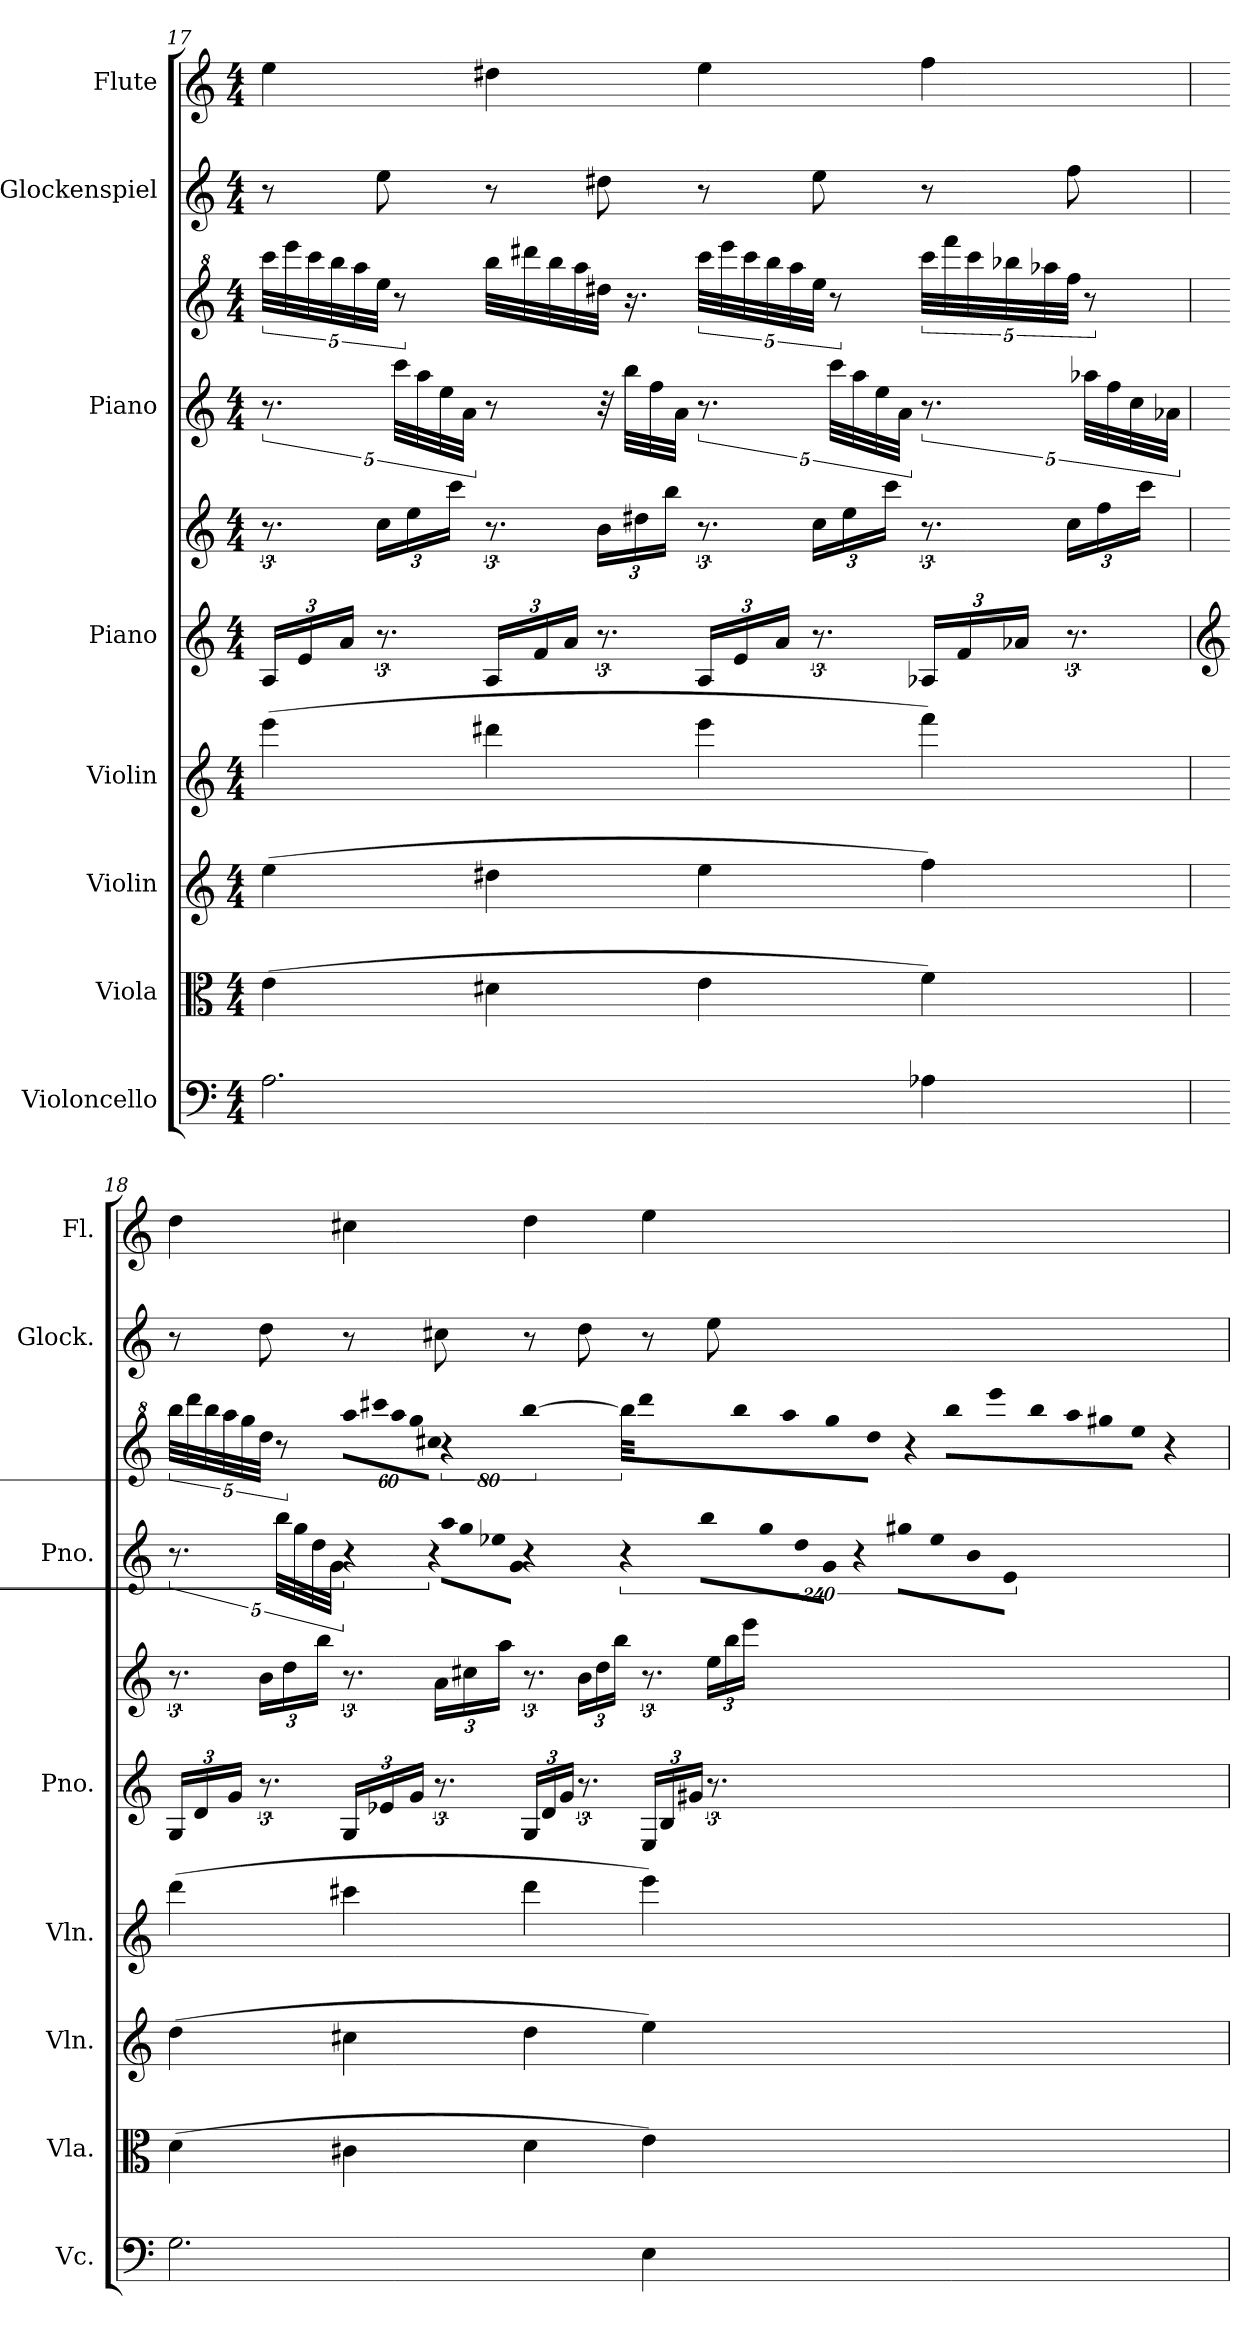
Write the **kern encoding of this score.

**kern	**kern	**kern	**kern	**kern	**kern	**kern	**kern	**kern	**kern
*part8	*part7	*part6	*part5	*part4	*part4	*part3	*part3	*part2	*part1
*staff10	*staff9	*staff8	*staff7	*staff6	*staff5	*staff4	*staff3	*staff2	*staff1
*I"Violoncello	*I"Viola	*I"Violin	*I"Violin	*I"Piano	*	*I"Piano	*	*I"Glockenspiel	*I"Flute
*I'Vc.	*I'Vla.	*I'Vln.	*I'Vln.	*I'Pno.	*	*I'Pno.	*	*I'Glock.	*I'Fl.
!!LO:PB:g=z
*clefF4	*clefC3	*clefG2	*clefG2	*clefG2	*clefG2	*clefG2	*clefG^2	*clefG2	*clefG2
*	*	*	*	*	*	*	*	*ITrd-14c-24	*
*k[]	*k[]	*k[]	*k[]	*k[]	*k[]	*k[]	*k[]	*k[]	*k[]
*M4/4	*M4/4	*M4/4	*M4/4	*M4/4	*M4/4	*M4/4	*M4/4	*M4/4	*M4/4
=17	=17	=17	=17	=17	=17	=17	=17	=17	=17
2.A\	(>4e\	(>4ee\	(>4eee\	24A/LL	12.r	10.r	40cccc\LLL	8r	4ee\
.	.	.	.	.	.	.	40eeee\	.	.
.	.	.	.	24e/	.	.	.	.	.
.	.	.	.	.	.	.	40cccc\	.	.
.	.	.	.	.	.	.	40bbb\	.	.
.	.	.	.	24a/JJ	.	.	.	.	.
.	.	.	.	.	.	.	40aaa\	.	.
.	.	.	.	12.r	24cc\LL	.	40eee\JJJ	8eeee\	.
.	.	.	.	.	.	40ccc\LLL	10r	.	.
.	.	.	.	.	24ee\	.	.	.	.
.	.	.	.	.	.	40aa\	.	.	.
.	.	.	.	.	.	40ee\	.	.	.
.	.	.	.	.	24ccc\JJ	.	.	.	.
.	.	.	.	.	.	40a\JJJ	.	.	.
.	4d#X\	4dd#X\	4ddd#X\	24A/LL	12.r	8r	32bbb\LLL	8r	4dd#X\
.	.	.	.	.	.	.	32dddd#X\	.	.
.	.	.	.	24f/	.	.	.	.	.
.	.	.	.	.	.	.	32bbb\	.	.
.	.	.	.	24a/JJ	.	.	.	.	.
.	.	.	.	.	.	.	32aaa\	.	.
.	.	.	.	12.r	24b\LL	32r	32ddd#X\JJJ	8dddd#X\	.
.	.	.	.	.	.	32bb\LLL	16.r	.	.
.	.	.	.	.	24dd#X\	.	.	.	.
.	.	.	.	.	.	32ff\	.	.	.
.	.	.	.	.	24bb\JJ	.	.	.	.
.	.	.	.	.	.	32a\JJJ	.	.	.
.	4e\	4ee\	4eee\	24A/LL	12.r	10.r	40cccc\LLL	8r	4ee\
.	.	.	.	.	.	.	40eeee\	.	.
.	.	.	.	24e/	.	.	.	.	.
.	.	.	.	.	.	.	40cccc\	.	.
.	.	.	.	.	.	.	40bbb\	.	.
.	.	.	.	24a/JJ	.	.	.	.	.
.	.	.	.	.	.	.	40aaa\	.	.
.	.	.	.	12.r	24cc\LL	.	40eee\JJJ	8eeee\	.
.	.	.	.	.	.	40ccc\LLL	10r	.	.
.	.	.	.	.	24ee\	.	.	.	.
.	.	.	.	.	.	40aa\	.	.	.
.	.	.	.	.	.	40ee\	.	.	.
.	.	.	.	.	24ccc\JJ	.	.	.	.
.	.	.	.	.	.	40a\JJJ	.	.	.
4A-X\	4f\)	4ff\)	4fff\)	24A-X/LL	12.r	10.r	40cccc\LLL	8r	4ff\
.	.	.	.	.	.	.	40ffff\	.	.
.	.	.	.	24f/	.	.	.	.	.
.	.	.	.	.	.	.	40cccc\	.	.
.	.	.	.	.	.	.	40bbb-X\	.	.
.	.	.	.	24a-X/JJ	.	.	.	.	.
.	.	.	.	.	.	.	40aaa-X\	.	.
.	.	.	.	12.r	24cc\LL	.	40fff\JJJ	8ffff\	.
.	.	.	.	.	.	40aa-X\LLL	10r	.	.
.	.	.	.	.	24ff\	.	.	.	.
.	.	.	.	.	.	40ff\	.	.	.
.	.	.	.	.	.	40cc\	.	.	.
.	.	.	.	.	24ccc\JJ	.	.	.	.
.	.	.	.	.	.	40a-X\JJJ	.	.	.
!!LO:PB:g=z
=18	=18	=18	=18	=18	=18	=18	=18	=18	=18
*	*	*	*	*clefG2	*	*	*	*	*
2.G\	(>4d\	(>4dd\	(>4ddd\	24G/LL	12.r	10.r	40bbb\LLL	8r	4dd\
.	.	.	.	.	.	.	40dddd\	.	.
.	.	.	.	24d/	.	.	.	.	.
.	.	.	.	.	.	.	40bbb\	.	.
.	.	.	.	.	.	.	40aaa\	.	.
.	.	.	.	24g/JJ	.	.	.	.	.
.	.	.	.	.	.	.	40ggg\	.	.
.	.	.	.	12.r	24b\LL	.	40ddd\JJJ	8dddd\	.
.	.	.	.	.	.	40bb\LLL	10r	.	.
.	.	.	.	.	24dd\	.	.	.	.
.	.	.	.	.	.	40gg\	.	.	.
.	.	.	.	.	.	40dd\	.	.	.
.	.	.	.	.	24bb\JJ	.	.	.	.
.	.	.	.	.	.	40g\JJJ	.	.	.
!	!	!	!	!	!	!LO:N:vis=8	!LO:N:vis=32	!	!
.	4c#X\	4cc#X\	4ccc#X\	24G/LL	12.r	640%71r	1920%53aaa\LLL	8r	4cc#X\
!	!	!	!	!	!	!	!LO:N:vis=32	!	!
.	.	.	.	.	.	.	1920%53cccc#X\	.	.
.	.	.	.	24e-X/	.	.	.	.	.
!	!	!	!	!	!	!	!LO:N:vis=32	!	!
.	.	.	.	.	.	.	1920%53aaa\	.	.
!	!	!	!	!	!	!	!LO:N:vis=32	!	!
.	.	.	.	.	.	.	1920%53ggg\	.	.
.	.	.	.	24g/JJ	.	.	.	.	.
!	!	!	!	!	!	!	!LO:N:vis=32	!	!
.	.	.	.	.	.	.	1920%53ccc#X\JJJ	.	.
!	!	!	!	!	!	!LO:N:vis=32	!	!	!
.	.	.	.	.	.	1920%53r	.	.	.
.	.	.	.	12.r	24a\LL	.	.	8cccc#X\	.
!	!	!	!	!	!	!	!LO:N:vis=8	!	!
.	.	.	.	.	.	.	640%71r	.	.
!	!	!	!	!	!	!LO:N:vis=32	!	!	!
.	.	.	.	.	.	1920%53aa\LLL	.	.	.
!	!	!	!	!	!	!LO:N:vis=32	!	!	!
.	.	.	.	.	.	1920%53gg\	.	.	.
.	.	.	.	.	24cc#X\	.	.	.	.
!	!	!	!	!	!	!LO:N:vis=32	!	!	!
.	.	.	.	.	.	1920%53ee-X\	.	.	.
.	.	.	.	.	24aa\JJ	.	.	.	.
!	!	!	!	!	!	!LO:N:vis=32	!	!	!
.	.	.	.	.	.	1920%53g\JJJ	.	.	.
.	.	.	.	.	.	960r	[960bbb\	.	.
.	4d\	4dd\	4ddd\	24G/LL	12.r	960%143r	960%23bbb\LLL]	8r	4dd\
.	.	.	.	.	.	.	40dddd\	.	.
.	.	.	.	24d/	.	.	.	.	.
.	.	.	.	.	.	.	40bbb\	.	.
.	.	.	.	.	.	.	40aaa\	.	.
.	.	.	.	24g/JJ	.	.	.	.	.
.	.	.	.	.	.	.	40ggg\	.	.
.	.	.	.	.	.	.	40ddd\JJJ	.	.
.	.	.	.	12.r	24b\LL	.	.	8dddd\	.
.	.	.	.	.	.	40bb\LLL	10r	.	.
.	.	.	.	.	24dd\	.	.	.	.
.	.	.	.	.	.	40gg\	.	.	.
.	.	.	.	.	.	40dd\	.	.	.
.	.	.	.	.	24bb\JJ	.	.	.	.
.	.	.	.	.	.	40g\JJJ	.	.	.
.	.	.	.	.	.	10.r	40bbb\LLL	.	.
4E\	4e\)	4ee\)	4eee\)	24E/LL	12.r	.	.	8r	4ee\
.	.	.	.	.	.	.	40eeee\	.	.
.	.	.	.	24B/	.	.	.	.	.
.	.	.	.	.	.	.	40bbb\	.	.
.	.	.	.	.	.	.	40aaa\	.	.
.	.	.	.	24g#X/JJ	.	.	.	.	.
.	.	.	.	.	.	.	40ggg#X\	.	.
.	.	.	.	.	.	.	40eee\JJJ	.	.
.	.	.	.	12.r	24ee\LL	.	.	8eeee\	.
.	.	.	.	.	.	40gg#X\LLL	10r	.	.
.	.	.	.	.	24bb\	.	.	.	.
.	.	.	.	.	.	40ee-\	.	.	.
.	.	.	.	.	.	40b\	.	.	.
.	.	.	.	.	24eee\JJ	.	.	.	.
.	.	.	.	.	.	40e\JJJ	.	.	.
.	.	.	.	.	.	960ryy	960ryy	.	.
=	=	=	=	=	=	=	=	=	=
*-	*-	*-	*-	*-	*-	*-	*-	*-	*-
